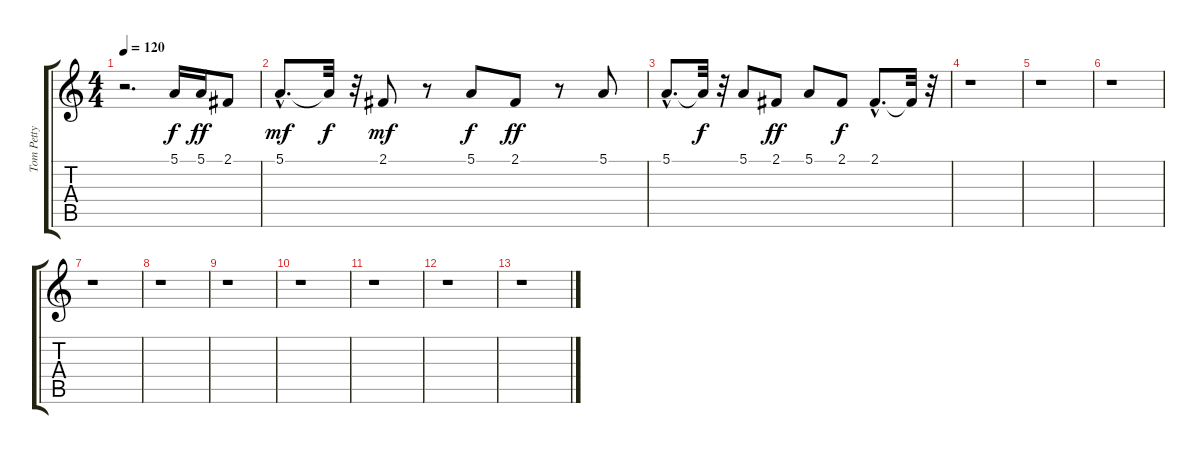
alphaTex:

\track ("Tom Petty Melody (clavinet)" "Tom Petty ") {instrument clavinet}
\staff {score tabs}
\tuning (E4 B3 G3 D3 A2 E2) {hide}
\ts (4 4)
\tempo 120
\clef g2
\ks c
r.2{d dy f} 5.1.16 5.1.16{dy ff} 2.1.8 |
5.1{hac}.8{d dy mf} 5.1{t}.32{dy f} r.32 2.1.8{dy mf} r.8 5.1.8{dy f} 2.1.8{dy ff} r.8 5.1.8 |
5.1{hac}.8{d} 5.1{t}.32{dy f} r.32 5.1.8 2.1.8{dy ff} 5.1.8 2.1.8{dy f} 2.1{hac}.8{d} 2.1{t}.32 r.32 |
r.1 |
r.1 |
r.1 |
r.1 |
r.1 |
r.1 |
r.1 |
r.1 |
r.1 |
r.1
